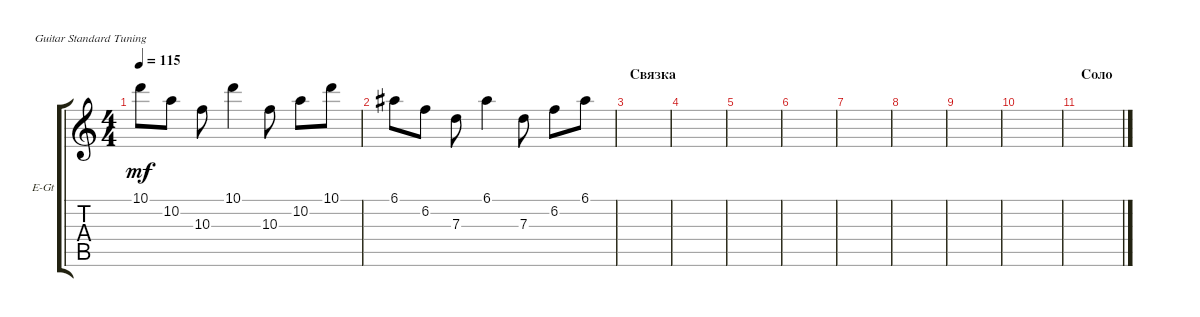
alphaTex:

\defaultSystemsLayout 4
\bracketExtendMode groupsimilarinstruments
\firstSystemTrackNameOrientation horizontal
\otherSystemsTrackNameOrientation horizontal
\track ("Г.Каспарян Clean" "E-Gt") {instrument electricguitarclean}
\staff {score tabs}
\tuning (E4 B3 G3 D3 A2 E2)
\ts (4 4)
\tempo 115
\clef g2
\scale
0.333333
\ks c
10.1.8{dy mf} 10.2.8 10.3.8 10.1.4 10.3.8 10.2.8 10.1.8 |
\scale
0.333333 6.1.8 6.2.8 7.3.8 6.1.4 7.3.8 6.2.8 6.1.8 |
\section ("" "Связка")
\scale
0.333333 |
\scale
0.333333 |
\scale
0.333333 |
\scale
0.333333 |
\scale
0.333333 |
\scale
0.333333 |
\scale
0.333333 |
\scale
0.333333 |
\section ("" "Соло")
\scale
0.333333 |
\scale
0.333333 |
\scale
0.333333 |
\scale
0.333333 |
\scale
0.333333
